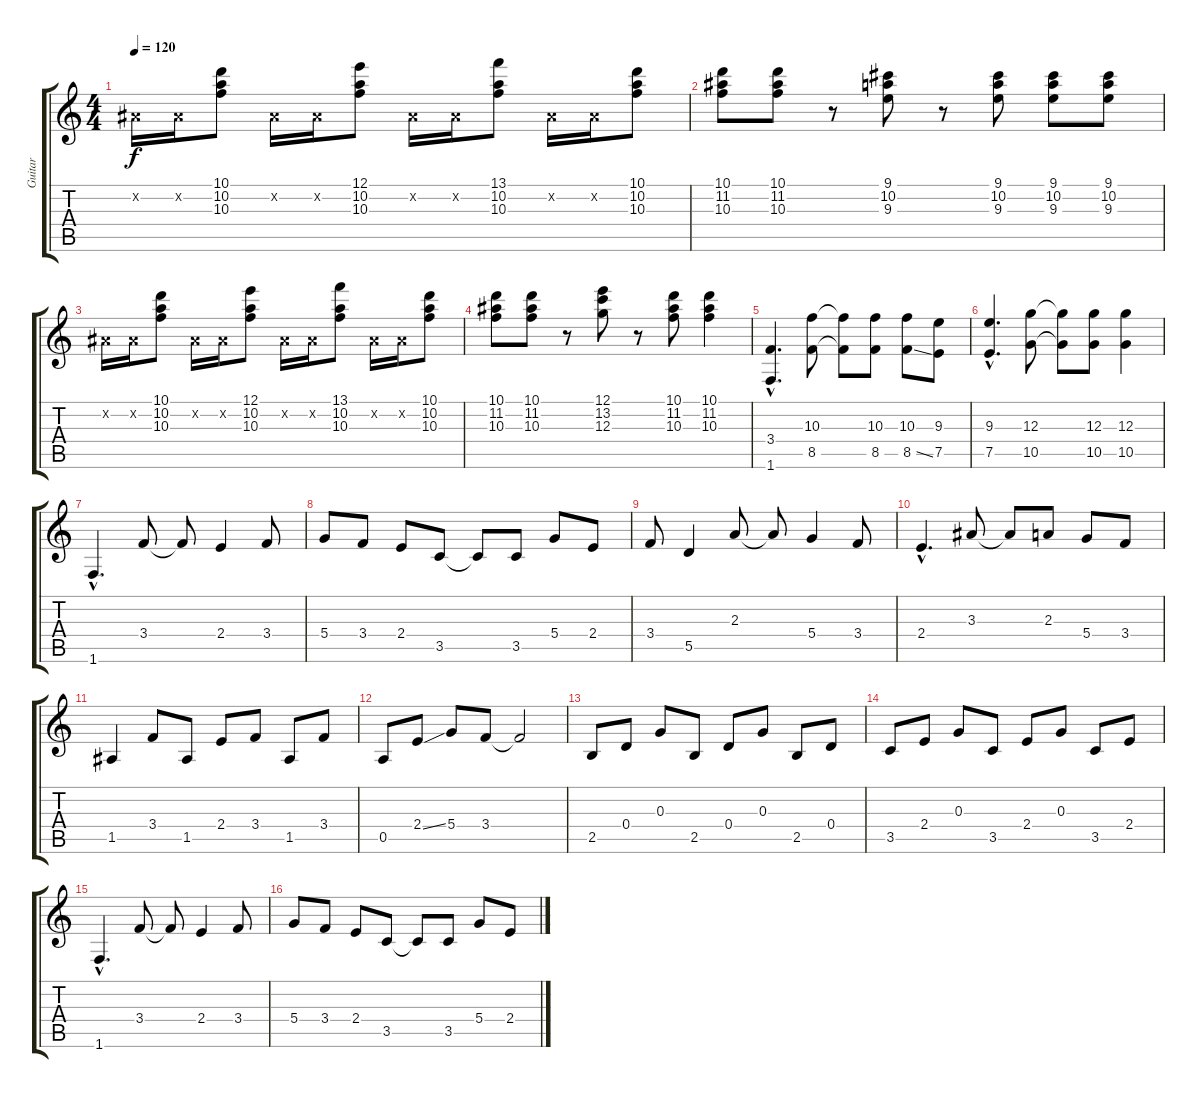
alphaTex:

\track ("Guitar" "Guitar") {instrument overdrivenguitar}
\staff {score tabs}
\tuning (E4 B3 G3 D3 A2 E2) {hide}
\ts (4 4)
\tempo 120
\clef g2
\ks c
-1.2{x}.16{dy f} -1.2{x}.16 (10.1 10.2 10.3).8 -1.2{x}.16 -1.2{x}.16 (12.1 10.2 10.3).8 -1.2{x}.16 -1.2{x}.16 (13.1 10.2 10.3).8 -1.2{x}.16 -1.2{x}.16 (10.1 10.2 10.3).8 |
(10.1 11.2 10.3).8 (10.1 11.2 10.3).8 r.8 (9.1 10.2 9.3).8 r.8 (9.1 10.2 9.3).8 (9.1 10.2 9.3).8 (9.1 10.2 9.3).8 |
-1.2{x}.16 -1.2{x}.16 (10.1 10.2 10.3).8 -1.2{x}.16 -1.2{x}.16 (12.1 10.2 10.3).8 -1.2{x}.16 -1.2{x}.16 (13.1 10.2 10.3).8 -1.2{x}.16 -1.2{x}.16 (10.1 10.2 10.3).8 |
(10.1 11.2 10.3).8 (10.1 11.2 10.3).8 r.8 (12.1 13.2 12.3).8 r.8 (10.1 11.2 10.3).8 (10.1 11.2 10.3).4 |
(3.4{hac} 1.6{hac}).4{d} (10.3 8.5).8 (10.3{t} 8.5{t}).8 (10.3 8.5).8 (10.3 8.5{ss}).8 (9.3 7.5).8 |
(9.3{hac} 7.5{hac}).4{d} (12.3 10.5).8 (12.3{t} 10.5{t}).8 (12.3 10.5).8 (12.3 10.5).4 |
1.6{hac}.4{d} 3.4.8 3.4{t}.8 2.4.4 3.4.8 |
5.4.8 3.4.8 2.4.8 3.5.8 3.5{t}.8 3.5.8 5.4.8 2.4.8 |
3.4.8 5.5.4 2.3.8 2.3{t}.8 5.4.4 3.4.8 |
2.4{hac}.4{d} 3.3.8 3.3{t}.8 2.3.8 5.4.8 3.4.8 |
1.5.4 3.4.8 1.5.8 2.4.8 3.4.8 1.5.8 3.4.8 |
0.5.8 2.4{ss}.8 5.4.8 3.4.8 3.4{t}.2 |
2.5.8 0.4.8 0.3.8 2.5.8 0.4.8 0.3.8 2.5.8 0.4.8 |
3.5.8 2.4.8 0.3.8 3.5.8 2.4.8 0.3.8 3.5.8 2.4.8 |
1.6{hac}.4{d} 3.4.8 3.4{t}.8 2.4.4 3.4.8 |
5.4.8 3.4.8 2.4.8 3.5.8 3.5{t}.8 3.5.8 5.4.8 2.4.8
